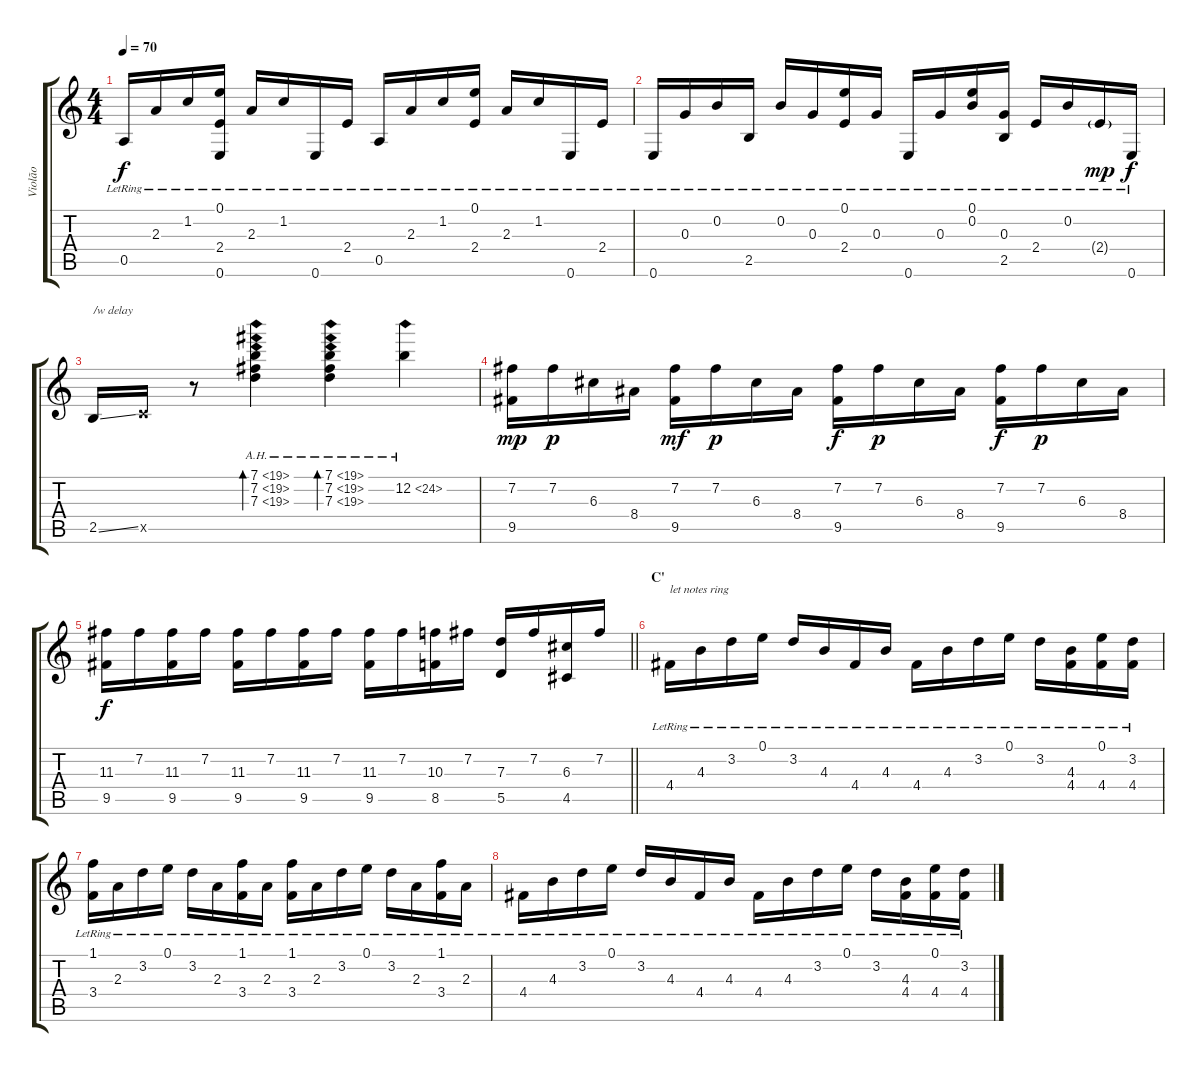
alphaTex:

\track ("Violão" "Violão") {instrument acousticguitarsteel}
\staff {score tabs}
\tuning (E4 B3 G3 D3 A2 E2) {hide}
\ts (4 4)
\tempo 70
\clef g2
\ks c
0.5{lr}.16{dy f} 2.3{lr}.16 1.2{lr}.16 (0.1{lr} 2.4{lr} 0.6{t}).16 2.3{lr}.16 1.2{lr}.16 0.6{lr}.16 2.4{lr}.16 0.5{lr}.16 2.3{lr}.16 1.2{lr}.16 (0.1{lr} 2.4{lr}).16 2.3{lr}.16 1.2{lr}.16 0.6{lr}.16 2.4{lr}.16 |
0.6{lr}.16 0.3{lr}.16 0.2{lr}.16 2.5{lr}.16 0.2{lr}.16 0.3{lr}.16 (0.1{lr} 2.4{lr}).16 0.3{lr}.16 0.6{lr}.16 0.3{lr}.16 (0.1{lr} 0.2{lr}).16 (0.3{lr} 2.5{lr}).16 2.4{lr}.16 0.2{lr}.16 2.4{g lr}.16{dy mp} 0.6{lr}.16{dy f} |
2.5{ss}.16{txt "/w delay"} 3.5{x}.16 r.8 (7.1{ah 12} 7.2{ah 12} 7.3{ah 12}).4{bd 240} (7.1{ah 12} 7.2{ah 12} 7.3{ah 12}).4{bd 120} 12.2{ah 12}.4 |
(7.2 9.5).16{dy mp} 7.2.16{dy p} 6.3.16 8.4.16 (7.2 9.5).16{dy mf} 7.2.16{dy p} 6.3.16 8.4.16 (7.2 9.5).16{dy f} 7.2.16{dy p} 6.3.16 8.4.16 (7.2 9.5).16{dy f} 7.2.16{dy p} 6.3.16 8.4.16 |
\barLineRight lightlight
(11.3 9.5).16{dy f} 7.2.16 (11.3 9.5).16 7.2.16 (11.3 9.5).16 7.2.16 (11.3 9.5).16 7.2.16 (11.3 9.5).16 7.2.16 (10.3 8.5).16 7.2.16 (7.3 5.5).16 7.2.16 (6.3 4.5).16 7.2.16 |
\section ("" "C'")
4.4{lr}.16{txt "let notes ring"} 4.3{lr}.16 3.2{lr}.16 0.1{lr}.16 3.2{lr}.16 4.3{lr}.16 4.4{lr}.16 4.3{lr}.16 4.4{lr}.16 4.3{lr}.16 3.2{lr}.16 0.1{lr}.16 3.2{lr}.16 (4.3{lr} 4.4{lr}).16 (0.1{lr} 4.4{lr}).16 (3.2{lr} 4.4{lr}).16 |
(1.1{lr} 3.4{lr}).16 2.3{lr}.16 3.2{lr}.16 0.1{lr}.16 3.2{lr}.16 2.3{lr}.16 (1.1{lr} 3.4{lr}).16 2.3{lr}.16 (1.1{lr} 3.4{lr}).16 2.3{lr}.16 3.2{lr}.16 0.1{lr}.16 3.2{lr}.16 2.3{lr}.16 (1.1{lr} 3.4{lr}).16 2.3{lr}.16 |
4.4{lr}.16 4.3{lr}.16 3.2{lr}.16 0.1{lr}.16 3.2{lr}.16 4.3{lr}.16 4.4{lr}.16 4.3{lr}.16 4.4{lr}.16 4.3{lr}.16 3.2{lr}.16 0.1{lr}.16 3.2{lr}.16 (4.3{lr} 4.4{lr}).16 (0.1{lr} 4.4{lr}).16 (3.2{lr} 4.4{lr}).16
